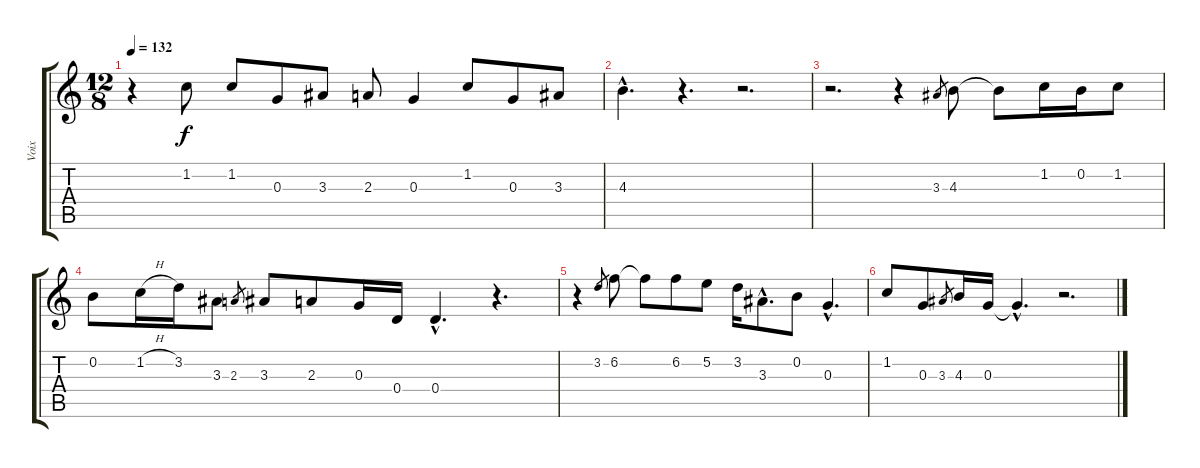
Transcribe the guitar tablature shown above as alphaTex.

\track ("Voix" "Voix") {instrument brasssection}
\staff {score tabs}
\tuning (E5 B4 G4 D4 A3 E3) {hide}
\ts (12 8)
\tempo 132
\clef g2
\ks c
r.4{dy f} 1.2.8 1.2.8 0.3.8 3.3.8 2.3.8 0.3.4 1.2.8 0.3.8 3.3.8 |
4.3{hac}.4{d} r.4{d} r.2{d} |
r.2{d} r.4 3.3.8{gr} 4.3.8 4.3{t}.8 1.2.16 0.2.16 1.2.8 |
0.2.8 1.2{h}.16 3.2.16 3.3.8 2.3.8{gr} 3.3.8 2.3.8 0.3.16 0.4.16 0.4{hac}.4{d} r.4{d} |
r.4 3.2.8{gr} 6.2.8 6.2{t}.8 6.2.8 5.2.8 3.2.16 3.3{hac}.8{d} 0.2.8 0.3{hac}.4{d} |
1.2.8 0.3.8 3.3.8{gr} 4.3.16 0.3.16 0.3{hac t}.4{d} r.2{d}
